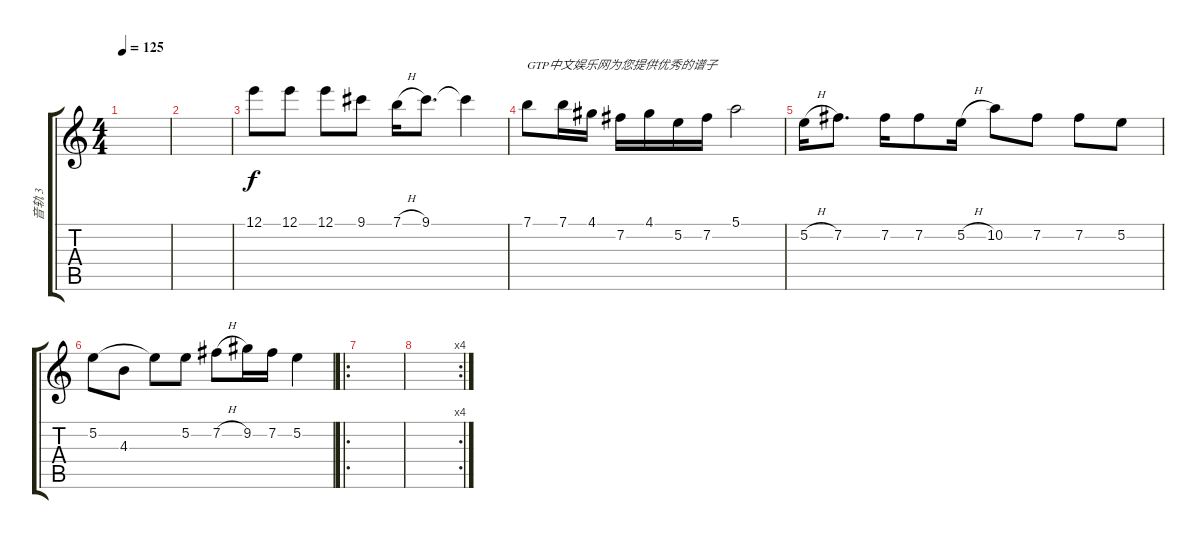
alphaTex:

\track ("音轨 3" "音轨 3") {instrument electricguitarclean}
\staff {score tabs}
\tuning (E4 B3 G3 D3 A2 E2) {hide}
\ts (4 4)
\tempo 125
\clef g2
\ks c
|
|
12.1.8 12.1.8 12.1.8 9.1.8 7.1{h}.16 9.1.8{d} 9.1{t}.4 |
7.1.8{txt "GTP中文娱乐网为您提供优秀的谱子"} 7.1.16 4.1.16 7.2.16 4.1.16 5.2.16 7.2.16 5.1.2 |
5.2{h}.16 7.2.8{d} 7.2.16 7.2.8 5.2{h}.16 10.2.8 7.2.8 7.2.8 5.2.8 |
5.2.8 4.3.8 5.2{t}.8 5.2.8 7.2{h}.8 9.2.16 7.2.16 5.2.4 |
\ro
|
\rc 4
